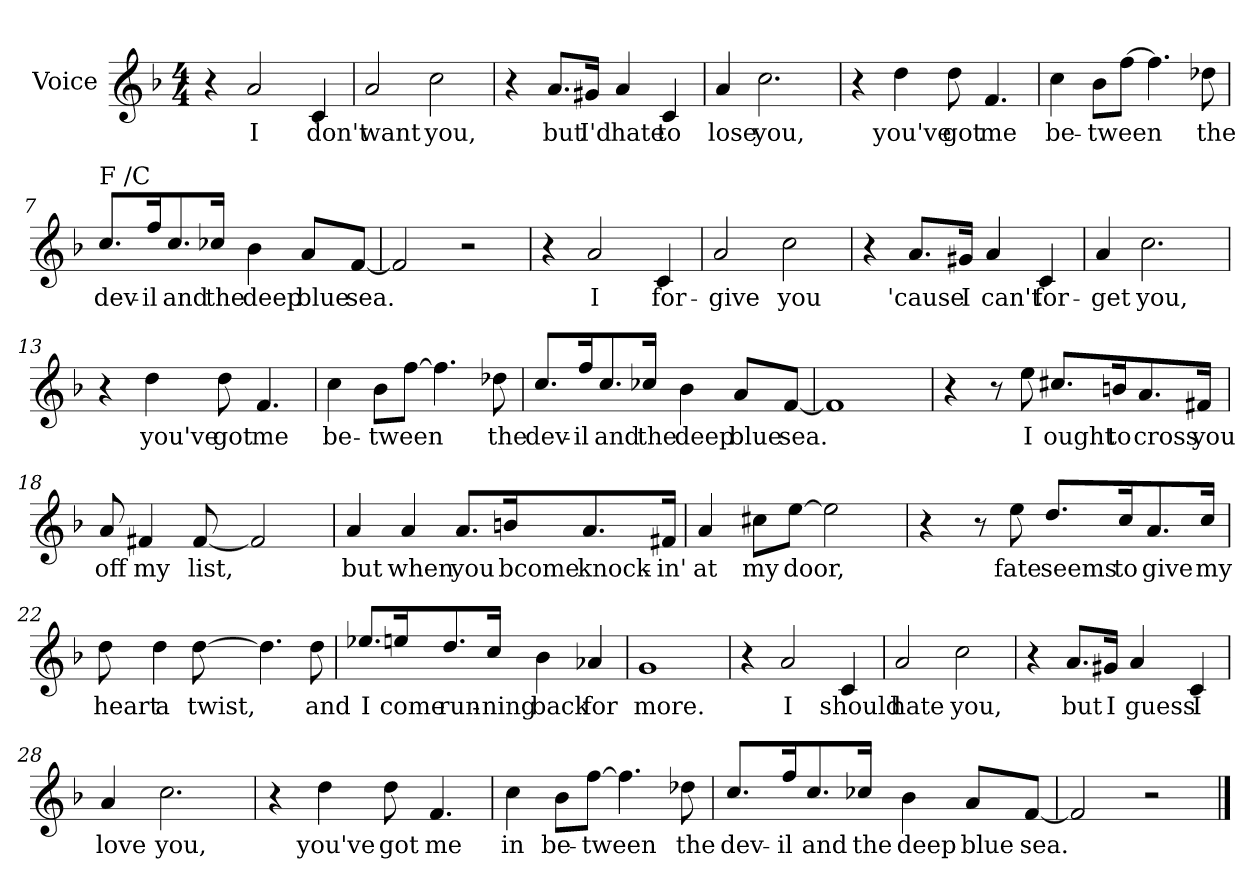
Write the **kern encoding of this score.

**kern	**text
*part1	*part1
*staff1	*staff1
*I"Voice	*
*clefG2	*
*k[b-]	*
*F:	*
*M4/4	*
=1	=1
4r	.
2a/	I
4c/	don't
=2	=2
2a/	want
2cc\	you,
=3	=3
4r	.
8.a/L	but
16g#X/J	I'd
4a/	hate
4c/	to
=4	=4
4a/	lose
2.cc\	you,
=5	=5
4r	.
4dd\	you've
8dd\	got
4.f/	me
!!LO:LB:g=z
=6	=6
4cc\	be-
8b-\L	-tween
[8ff\J	.
4.ff\]	.
8dd-X\	the
=7	=7
!LO:TX:a:t=F /C	!
8.cc/L	dev-
16ff/	-il
8.cc/	and
16cc-X/J	the
4b-\	deep
8a/L	blue
[8f/J	sea.
=8	=8
2f/]	.
2r	.
=9	=9
4r	.
2a/	I
4c/	for-
!!LO:LB:g=z
=10	=10
2a/	-give
2cc\	you
=11	=11
4r	.
8.a/L	'cause
16g#X/J	I
4a/	can't
4c/	for-
=12	=12
4a/	-get
2.cc\	you,
=13	=13
4r	.
4dd\	you've
8dd\	got
4.f/	me
!!LO:LB:g=z
=14	=14
4cc\	be-
8b-\L	-tween
[8ff\J	.
4.ff\]	.
8dd-X\	the
=15	=15
8.cc/L	dev-
16ff/	-il
8.cc/	and
16cc-X/J	the
4b-\	deep
8a/L	blue
[8f/J	sea.
=16	=16
1f]	.
=17	=17
4r	.
8r	.
8ee\	I
8.cc#X/L	ought
16bn/	to
8.a/	cross
16f#X/J	you
!!LO:LB:g=z
=18	=18
8a/	off
4f#X/	my
[8f#/	list,
2f#/]	.
=19	=19
4a/	but
4a/	when
8.a/L	you
16bn/	bcome
8.a/	knock-
16f#X/J	-in'
=20	=20
4a/	at
8cc#X\L	my
[8ee\J	door,
2ee\]	.
=21	=21
4r	.
8r	.
8ee\	fate
8.dd/L	seems
16cc/	to
8.a/	give
16cc/J	my
!!LO:LB:g=z
=22	=22
8dd\	heart
4dd\	a
[8dd\	twist,
4.dd\]	.
8dd\	and
=23	=23
8.ee-X/L	I
16een/	come
8.dd/	run-
16cc/J	-ning
4b-\	back
4a-X/	for
=24	=24
1g	more.
=25	=25
4r	.
2a/	I
4c/	should
!!LO:LB:g=z
=26	=26
2a/	hate
2cc\	you,
=27	=27
4r	.
8.a/L	but
16g#X/J	I
4a/	guess
4c/	I
=28	=28
4a/	love
2.cc\	you,
=29	=29
4r	.
4dd\	you've
8dd\	got
4.f/	me
!!LO:LB:g=z
=30	=30
4cc\	in
8b-\L	be-
[8ff\J	-tween
4.ff\]	.
8dd-X\	the
=31	=31
8.cc/L	dev-
16ff/	-il
8.cc/	and
16cc-X/J	the
4b-\	deep
8a/L	blue
[8f/J	sea.
=32	=32
2f/]	.
2r	.
==	==
*-	*-
